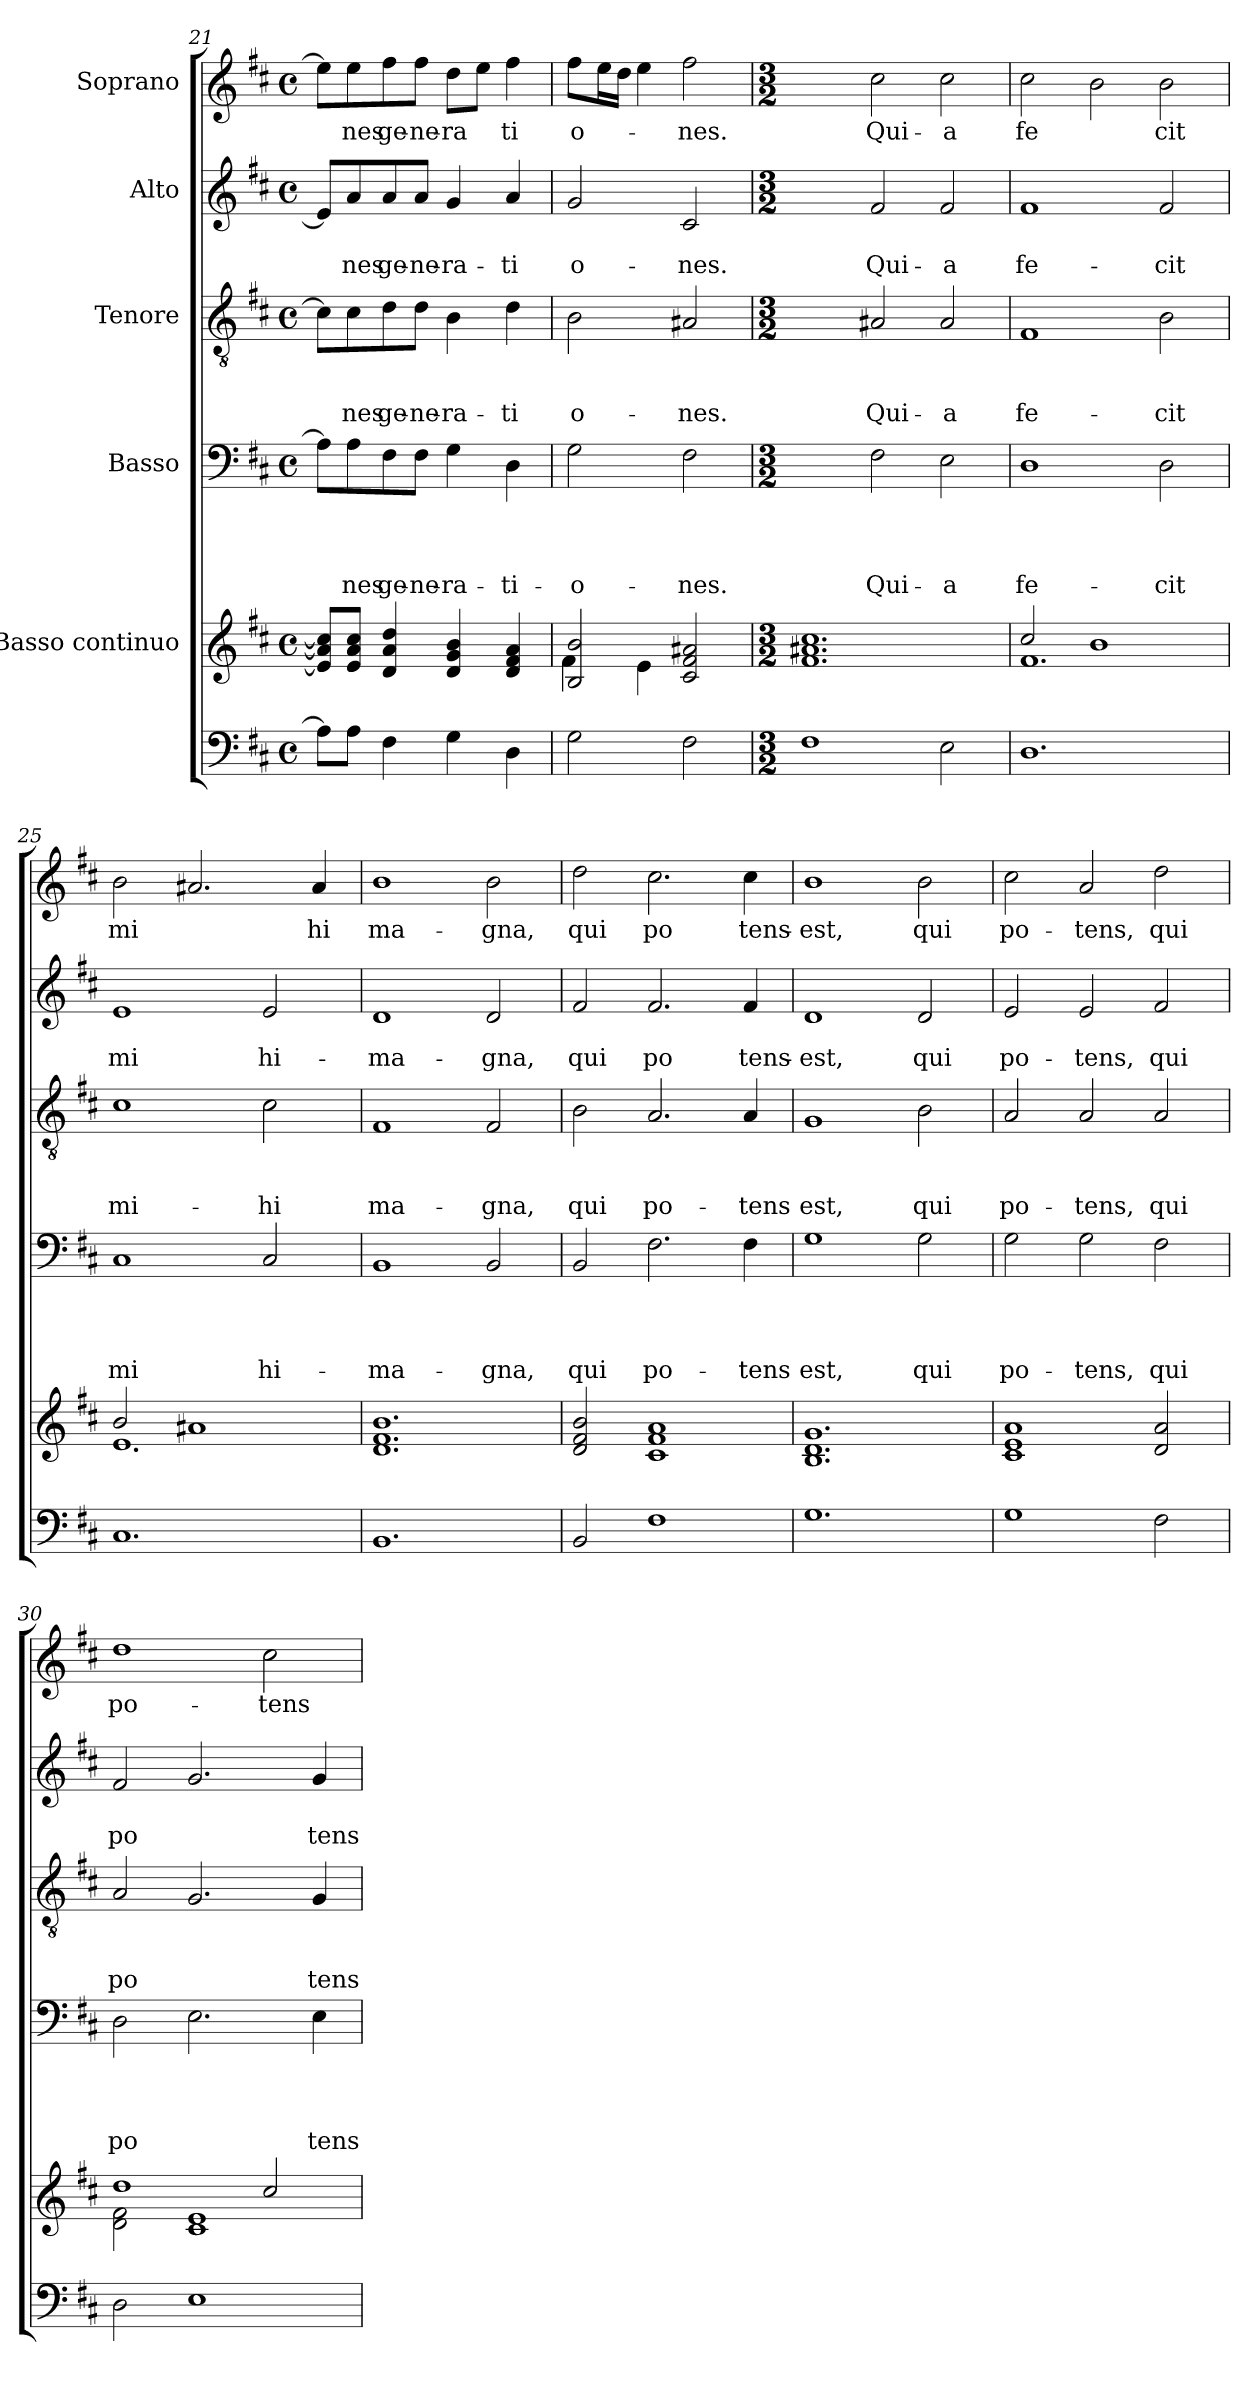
**kern	**kern	**kern	**text	**text	**text	**text	**kern	**text	**text	**text	**kern	**text	**text	**kern	**text
*part6	*part5	*part4	*part4	*part4	*part4	*part4	*part3	*part3	*part3	*part3	*part2	*part2	*part2	*part1	*part1
*staff6	*staff5	*staff4	*staff4	*staff4	*staff4	*staff4	*staff3	*staff3	*staff3	*staff3	*staff2	*staff2	*staff2	*staff1	*staff1
*	*I"Basso continuo	*I"Basso	*	*	*	*	*I"Tenore	*	*	*	*I"Alto	*	*	*I"Soprano	*
*clefF4	*clefG2	*clefF4	*	*	*	*	*clefGv2	*	*	*	*clefG2	*	*	*clefG2	*
*k[f#c#]	*k[f#c#]	*k[f#c#]	*	*	*	*	*k[f#c#]	*	*	*	*k[f#c#]	*	*	*k[f#c#]	*
*D:	*D:	*D:	*	*	*	*	*D:	*	*	*	*D:	*	*	*D:	*
*M4/4	*M4/4	*M4/4	*	*	*	*	*M4/4	*	*	*	*M4/4	*	*	*M4/4	*
*met(c)	*met(c)	*met(c)	*	*	*	*	*met(c)	*	*	*	*met(c)	*	*	*met(c)	*
*MM239	*MM239	*MM239	*	*	*	*	*MM239	*	*	*	*MM239	*	*	*MM239	*
=21	=21	=21	=21	=21	=21	=21	=21	=21	=21	=21	=21	=21	=21	=21	=21
8A\L]	8e/] 8a/] 8cc#/]L	8A\L]	.	.	.	.	8c#\L]	.	.	.	8e/L]	.	.	8ee\L]	.
!	!	!	!	!	!	!LO:LY:b	!	!	!	!LO:LY:b	!	!	!LO:LY:b	!	!LO:LY:b
8A\J	8e/ 8a/ 8cc#/J	8A\	.	.	.	-nes	8c#\	.	.	-nes	8a/	.	-nes	8ee\	-nes
!	!	!	!	!	!	!LO:LY:b	!	!	!	!LO:LY:b	!	!	!LO:LY:b	!	!LO:LY:b
4F#\	4d/ 4a/ 4dd/	8F#\	.	.	.	ge-	8d\	.	.	ge-	8a/	.	ge-	8ff#\	ge-
!	!	!	!	!	!	!LO:LY:b	!	!	!	!LO:LY:b	!	!	!LO:LY:b	!	!LO:LY:b
.	.	8F#\J	.	.	.	-ne-	8d\J	.	.	-ne-	8a/J	.	-ne-	8ff#\J	-ne-
!	!	!	!	!	!	!LO:LY:b	!	!	!	!LO:LY:b	!	!	!LO:LY:b	!	!LO:LY:b
4G\	4d/ 4g/ 4b/	4G\	.	.	.	-ra-	4B\	.	.	-ra-	4g/	.	-ra-	8dd\L	-ra
.	.	.	.	.	.	.	.	.	.	.	.	.	.	8ee\J	.
!	!	!	!	!	!	!LO:LY:b	!	!	!	!LO:LY:b	!	!	!LO:LY:b	!	!LO:LY:b
4D\	4d/ 4f#/ 4a/	4D\	.	.	.	-ti-	4d\	.	.	-ti	4a/	.	-ti	4ff#\	ti
=22	=22	=22	=22	=22	=22	=22	=22	=22	=22	=22	=22	=22	=22	=22	=22
*	*^	*	*	*	*	*	*	*	*	*	*	*	*	*	*
!	!	!	!	!	!	!	!LO:LY:b	!	!	!	!LO:LY:b	!	!	!LO:LY:b	!	!LO:LY:b
2G\	2B/ 2b/	4f#\	2G\	.	.	.	-o-	2B\	.	.	o-	2g/	.	o-	8ff#\L	o-
.	.	.	.	.	.	.	.	.	.	.	.	.	.	.	16ee\L	.
.	.	.	.	.	.	.	.	.	.	.	.	.	.	.	16dd\JJ	.
.	.	4e\	.	.	.	.	.	.	.	.	.	.	.	.	4ee\	.
!	!	!	!	!	!	!	!LO:LY:b	!	!	!	!LO:LY:b	!	!	!LO:LY:b	!	!LO:LY:b
2F#\	2c#/ 2f#/ 2a#X/	2ryy	2F#\	.	.	.	-nes.	2A#X/	.	.	-nes.	2c#/	.	-nes.	2ff#\	-nes.
*	*v	*v	*	*	*	*	*	*	*	*	*	*	*	*	*	*
!!LO:LB:g=z
=23	=23	=23	=23	=23	=23	=23	=23	=23	=23	=23	=23	=23	=23	=23	=23
*M3/2	*M3/2	*M3/2	*	*	*	*	*M3/2	*	*	*	*M3/2	*	*	*M3/2	*
1F#	1.f# 1.a#X 1.cc#	2ryy	.	.	.	.	2ryy	.	.	.	2ryy	.	.	2ryy	.
!	!	!	!	!	!	!LO:LY:b	!	!	!	!LO:LY:b	!	!	!LO:LY:b	!	!LO:LY:b
.	.	2F#\	.	.	.	Qui-	2A#X/	.	.	Qui-	2f#/	.	Qui-	2cc#\	Qui-
!	!	!	!	!	!	!LO:LY:b	!	!	!	!LO:LY:b	!	!	!LO:LY:b	!	!LO:LY:b
2E\	.	2E\	.	.	.	-a	2A#/	.	.	-a	2f#/	.	-a	2cc#\	-a
=24	=24	=24	=24	=24	=24	=24	=24	=24	=24	=24	=24	=24	=24	=24	=24
*	*^	*	*	*	*	*	*	*	*	*	*	*	*	*	*
!	!	!	!	!	!	!	!LO:LY:b	!	!	!	!LO:LY:b	!	!	!LO:LY:b	!	!LO:LY:b
1.D	2cc#/	1.f#	1D	.	.	.	fe-	1F#	.	.	fe-	1f#	.	fe-	2cc#\	fe
.	1b	.	.	.	.	.	.	.	.	.	.	.	.	.	2b\	.
!	!	!	!	!	!	!	!LO:LY:b	!	!	!	!LO:LY:b	!	!	!LO:LY:b	!	!LO:LY:b
.	.	.	2D\	.	.	.	-cit	2B\	.	.	-cit	2f#/	.	-cit	2b\	cit
=25	=25	=25	=25	=25	=25	=25	=25	=25	=25	=25	=25	=25	=25	=25	=25	=25
!	!	!	!	!	!	!	!LO:LY:b	!	!	!	!LO:LY:b	!	!	!LO:LY:b	!	!LO:LY:b
1.C#	2b/	1.e	1C#	.	.	.	mi	1c#	.	.	mi-	1e	.	mi	2b\	mi
.	1a#X	.	.	.	.	.	.	.	.	.	.	.	.	.	2.a#X/	.
!	!	!	!	!	!	!	!LO:LY:b	!	!	!	!LO:LY:b	!	!	!LO:LY:b	!	!
.	.	.	2C#/	.	.	.	hi-	2c#\	.	.	-hi	2e/	.	hi-	.	.
!	!	!	!	!	!	!	!	!	!	!	!	!	!	!	!	!LO:LY:b
.	.	.	.	.	.	.	.	.	.	.	.	.	.	.	4a#/	hi
*	*v	*v	*	*	*	*	*	*	*	*	*	*	*	*	*	*
=26	=26	=26	=26	=26	=26	=26	=26	=26	=26	=26	=26	=26	=26	=26	=26
!	!	!	!	!	!	!LO:LY:b	!	!	!	!LO:LY:b	!	!	!LO:LY:b	!	!LO:LY:b
1.BB	1.d 1.f# 1.b	1BB	.	.	.	-ma-	1F#	.	.	ma-	1d	.	-ma-	1b	ma-
!	!	!	!	!	!	!LO:LY:b	!	!	!	!LO:LY:b	!	!	!LO:LY:b	!	!LO:LY:b
.	.	2BB/	.	.	.	-gna,	2F#/	.	.	-gna,	2d/	.	-gna,	2b\	-gna,
=27	=27	=27	=27	=27	=27	=27	=27	=27	=27	=27	=27	=27	=27	=27	=27
!	!	!	!	!	!	!LO:LY:b	!	!	!	!LO:LY:b	!	!	!LO:LY:b	!	!LO:LY:b
2BB/	2d/ 2f#/ 2b/	2BB/	.	.	.	qui	2B\	.	.	qui	2f#/	.	qui	2dd\	qui
!	!	!	!	!	!	!LO:LY:b	!	!	!	!LO:LY:b	!	!	!LO:LY:b	!	!LO:LY:b
1F#	1c# 1f# 1a	2.F#\	.	.	.	po-	2.A/	.	.	po-	2.f#/	.	po	2.cc#\	po
!	!	!	!	!	!	!LO:LY:b	!	!	!	!LO:LY:b	!	!	!LO:LY:b	!	!LO:LY:b
.	.	4F#\	.	.	.	-tens	4A/	.	.	-tens	4f#/	.	tens-	4cc#\	tens-
=28	=28	=28	=28	=28	=28	=28	=28	=28	=28	=28	=28	=28	=28	=28	=28
!	!	!	!	!	!	!LO:LY:b	!	!	!	!LO:LY:b	!	!	!LO:LY:b	!	!LO:LY:b
1.G	1.B 1.d 1.g	1G	.	.	.	est,	1G	.	.	est,	1d	.	-est,	1b	-est,
!	!	!	!	!	!	!LO:LY:b	!	!	!	!LO:LY:b	!	!	!LO:LY:b	!	!LO:LY:b
.	.	2G\	.	.	.	qui	2B\	.	.	qui	2d/	.	qui	2b\	qui
!!LO:PB:g=z
=29	=29	=29	=29	=29	=29	=29	=29	=29	=29	=29	=29	=29	=29	=29	=29
!	!	!	!	!	!	!LO:LY:b	!	!	!	!LO:LY:b	!	!	!LO:LY:b	!	!LO:LY:b
1G	1c# 1e 1a	2G\	.	.	.	po-	2A/	.	.	po-	2e/	.	po-	2cc#\	po-
!	!	!	!	!	!	!LO:LY:b	!	!	!	!LO:LY:b	!	!	!LO:LY:b	!	!LO:LY:b
.	.	2G\	.	.	.	-tens,	2A/	.	.	-tens,	2e/	.	-tens,	2a/	-tens,
!	!	!	!	!	!	!LO:LY:b	!	!	!	!LO:LY:b	!	!	!LO:LY:b	!	!LO:LY:b
2F#\	2d/ 2a/	2F#\	.	.	.	qui	2A/	.	.	qui	2f#/	.	qui	2dd\	qui
=30	=30	=30	=30	=30	=30	=30	=30	=30	=30	=30	=30	=30	=30	=30	=30
*	*^	*	*	*	*	*	*	*	*	*	*	*	*	*	*
!	!	!	!	!	!	!	!LO:LY:b	!	!	!	!LO:LY:b	!	!	!LO:LY:b	!	!LO:LY:b
2D\	1dd	2d\ 2f#\	2D\	.	.	.	po	2A/	.	.	po	2f#/	.	po	1dd	po-
1E	.	1c# 1e	2.E\	.	.	.	.	2.G/	.	.	.	2.g/	.	.	.	.
!	!	!	!	!	!	!	!	!	!	!	!	!	!	!	!	!LO:LY:b
.	2cc#/	.	.	.	.	.	.	.	.	.	.	.	.	.	2cc#\	-tens
!	!	!	!	!	!	!	!LO:LY:b	!	!	!	!LO:LY:b	!	!	!LO:LY:b	!	!
.	.	.	4E\	.	.	.	tens	4G/	.	.	tens	4g/	.	tens	.	.
*	*v	*v	*	*	*	*	*	*	*	*	*	*	*	*	*	*
=	=	=	=	=	=	=	=	=	=	=	=	=	=	=	=
*-	*-	*-	*-	*-	*-	*-	*-	*-	*-	*-	*-	*-	*-	*-	*-
